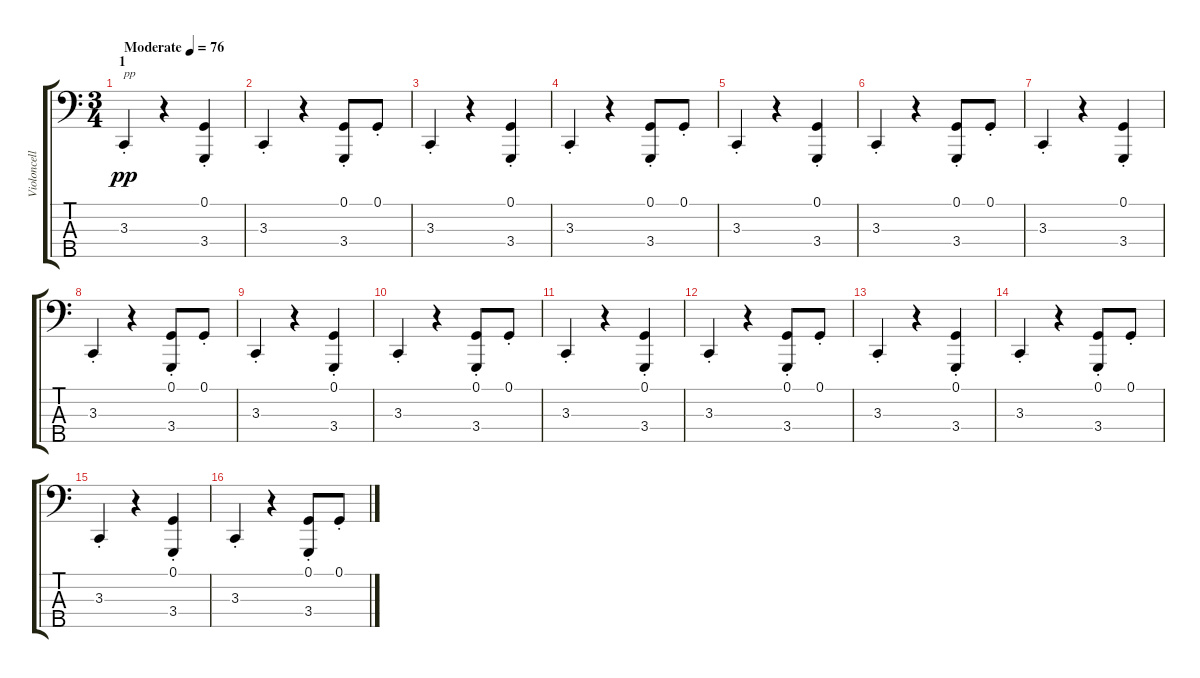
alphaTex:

\track ("Violoncelles" "Violoncell") {instrument cello}
\staff {score tabs}
\tuning (G2 D2 A1 E1 B0) {hide}
\ts (3 4)
\section ("" "1")
\tempo (76 "Moderate")
\clef f4
\ks c
3.3{st}.4{txt "pp" dy pp instrument cello} r.4 (0.1{st} 3.4{st}).4 |
3.3{st}.4 r.4 (0.1{st} 3.4{st}).8 0.1{st}.8 |
3.3{st}.4 r.4 (0.1{st} 3.4{st}).4 |
3.3{st}.4 r.4 (0.1{st} 3.4{st}).8 0.1{st}.8 |
3.3{st}.4 r.4 (0.1{st} 3.4{st}).4 |
3.3{st}.4 r.4 (0.1{st} 3.4{st}).8 0.1{st}.8 |
3.3{st}.4 r.4 (0.1{st} 3.4{st}).4 |
3.3{st}.4 r.4 (0.1{st} 3.4{st}).8 0.1{st}.8 |
3.3{st}.4 r.4 (0.1{st} 3.4{st}).4 |
3.3{st}.4 r.4 (0.1{st} 3.4{st}).8 0.1{st}.8 |
3.3{st}.4 r.4 (0.1{st} 3.4{st}).4 |
3.3{st}.4 r.4 (0.1{st} 3.4{st}).8 0.1{st}.8 |
3.3{st}.4 r.4 (0.1{st} 3.4{st}).4 |
3.3{st}.4 r.4 (0.1{st} 3.4{st}).8 0.1{st}.8 |
3.3{st}.4 r.4 (0.1{st} 3.4{st}).4 |
3.3{st}.4 r.4 (0.1{st} 3.4{st}).8 0.1{st}.8
